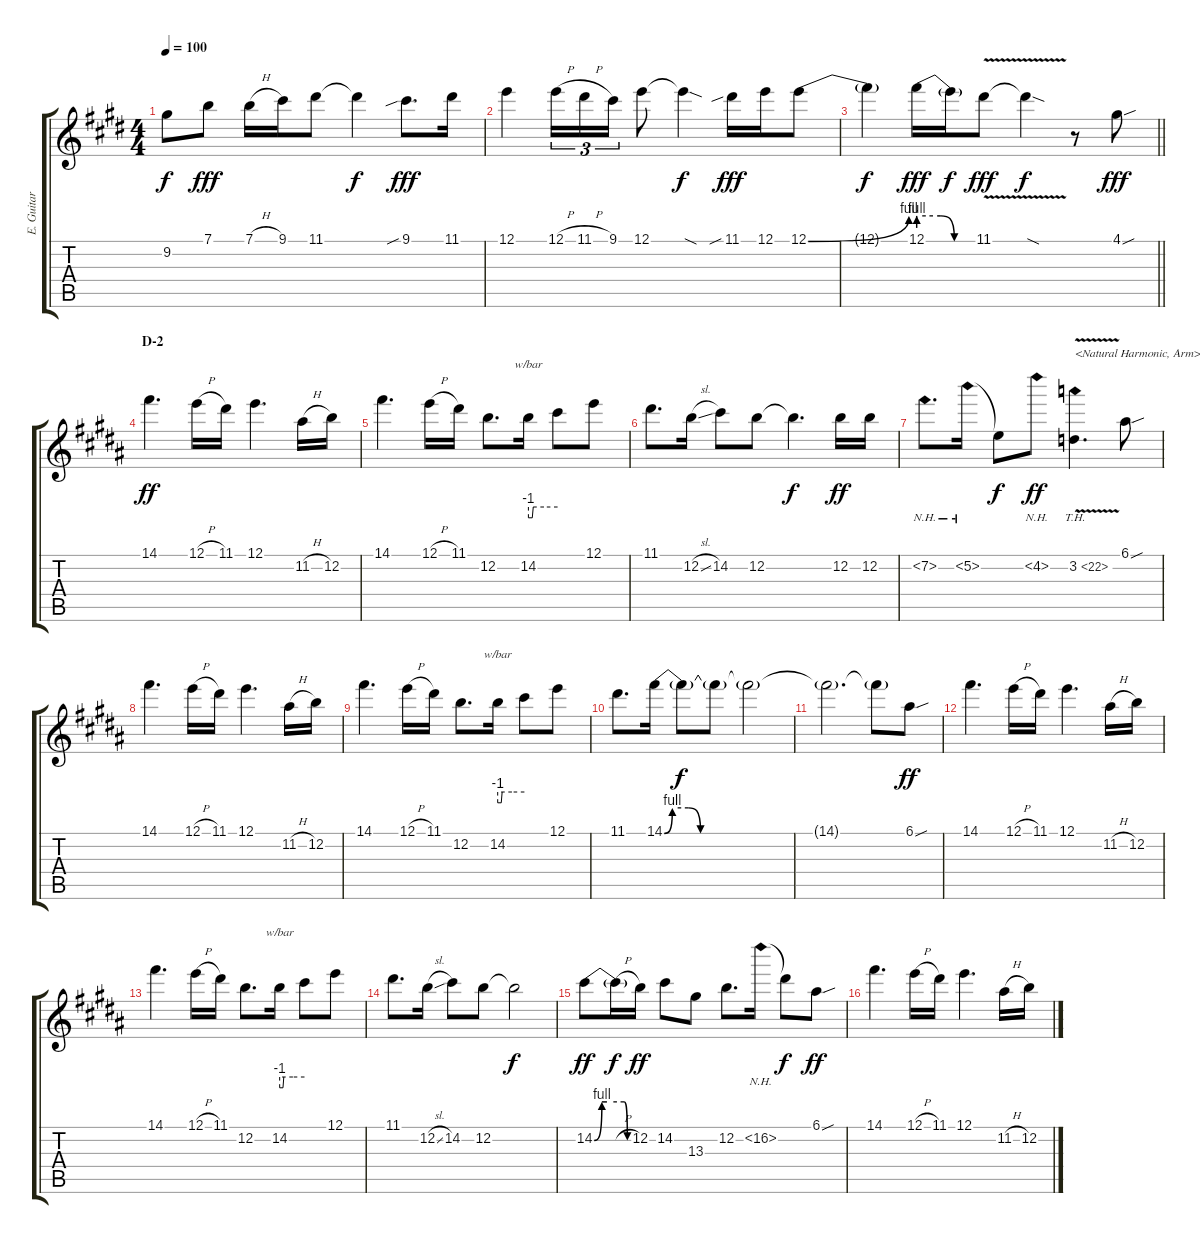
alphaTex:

\track ("E. Guitar I" "E. Guitar ") {instrument overdrivenguitar}
\staff {score tabs}
\tuning (E4 B3 G3 D3 A2 E2) {hide}
\ts (4 4)
\tempo 100
\clef g2
\ks e
9.2{t}.8{dy f} 7.1.8{dy fff} 7.1{h}.16 9.1.16 11.1.8 11.1{t}.4{dy f} 9.1{sib}.8{d dy fff} 11.1.16 |
12.1.4 12.1{h}.16{tu (3 2)} 11.1{h}.16{tu (3 2)} 9.1.16{tu (3 2)} 12.1.8 12.1{sod t}.4{dy f} 11.1{sib}.16{dy fff} 12.1.16 12.1{be (bend 0 0 60 4)}.8 |
\barLineRight lightlight
12.1{t}.4{dy f} 12.1{be (custom 0 4 15 4 23 4 37 0 60 0)}.16{dy fff} 12.1{t}.16{dy f} 11.1{v}.8{dy fff} 11.1{sod t}.4{dy f} r.8 4.1{sou}.8{dy fff} |
\section ("" "D-2")
\ks b
14.1.4{d dy ff} 12.1{h}.16 11.1.16 12.1.4{d} 11.2{h}.16 12.2.16 |
14.1.4{d} 12.1{h}.16 11.1.16 12.2.8{d} 14.2.16{tbe (custom default 0 -4 8 -4 10 0 32 0 60 0)} 14.2{t}.8 12.1.8 |
11.1.8{d} 12.2{sl}.16 14.2.8 12.2.8 12.2{t}.4{d dy f} 12.2.16{dy ff} 12.2.16 |
7.2{nh}.8{d} 5.2{nh}.16 5.2{t}.8{dy f} 4.2{nh}.8{dy ff} 3.2{th 19 v}.4{d txt "<Natural Harmonic, Arm>"} 6.1{sou}.8 |
14.1.4{d} 12.1{h}.16 11.1.16 12.1.4{d} 11.2{h}.16 12.2.16 |
14.1.4{d} 12.1{h}.16 11.1.16 12.2.8{d} 14.2.16{tbe (custom default 0 -4 8 -4 10 0 32 0 60 0)} 14.2{t}.8 12.1.8 |
11.1.8{d} 14.1{be (custom 0 0 2 4 6 4 9 0 14 0 30 0 60 0)}.16 14.1{t}.8{dy f} 14.1{t}.8 14.1{t}.2 |
14.1{t}.2{d} 14.1{t}.8 6.1{sou}.8{dy ff} |
14.1.4{d} 12.1{h}.16 11.1.16 12.1.4{d} 11.2{h}.16 12.2.16 |
14.1.4{d} 12.1{h}.16 11.1.16 12.2.8{d} 14.2.16{tbe (custom default 0 -4 8 -4 10 0 32 0 60 0)} 14.2{t}.8 12.1.8 |
11.1.8{d} 12.2{sl}.16 14.2.8 12.2.8 12.2{t}.2{dy f} |
14.2{be (custom 0 0 12 4 20 4 47 4 52 0 60 0)}.8{dy ff} 14.2{h t}.16{dy f} 12.2.16{dy ff} 14.2.8 13.3.8 12.2.8{d} 16.2{nh}.16 16.2{t}.8{dy f} 6.1{sou}.8{dy ff} |
14.1.4{d} 12.1{h}.16 11.1.16 12.1.4{d} 11.2{h}.16 12.2.16
